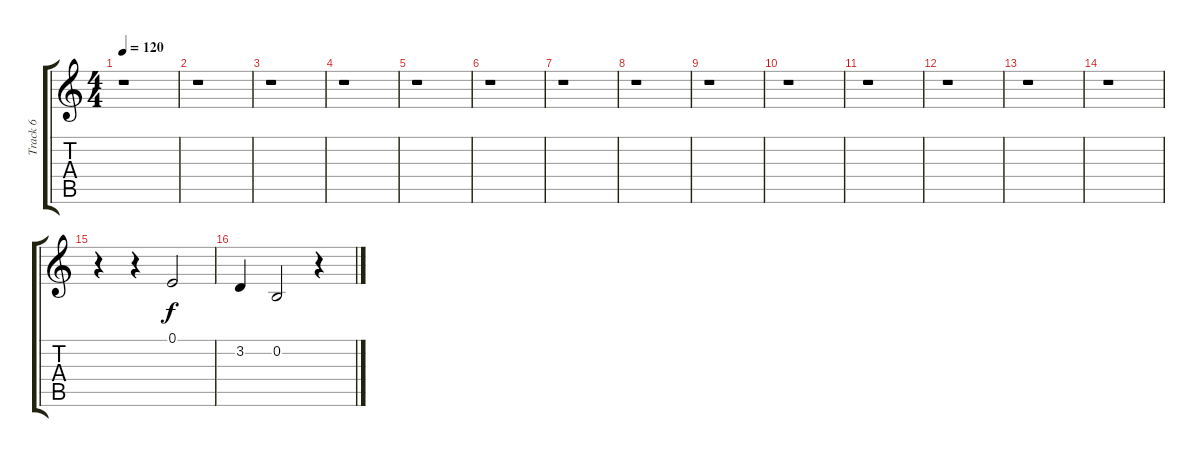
\track ("Track 6" "Track 6") {instrument churchorgan}
\staff {score tabs}
\tuning (E4 B3 G3 D3 A2 E2) {hide}
\ts (4 4)
\tempo 120
\clef g2
\ks c
r.1{dy f} |
r.1 |
r.1 |
r.1 |
r.1 |
r.1 |
r.1 |
r.1 |
r.1 |
r.1 |
r.1 |
r.1 |
r.1 |
r.1 |
r.4 r.4 0.1.2 |
3.2.4 0.2.2 r.4
